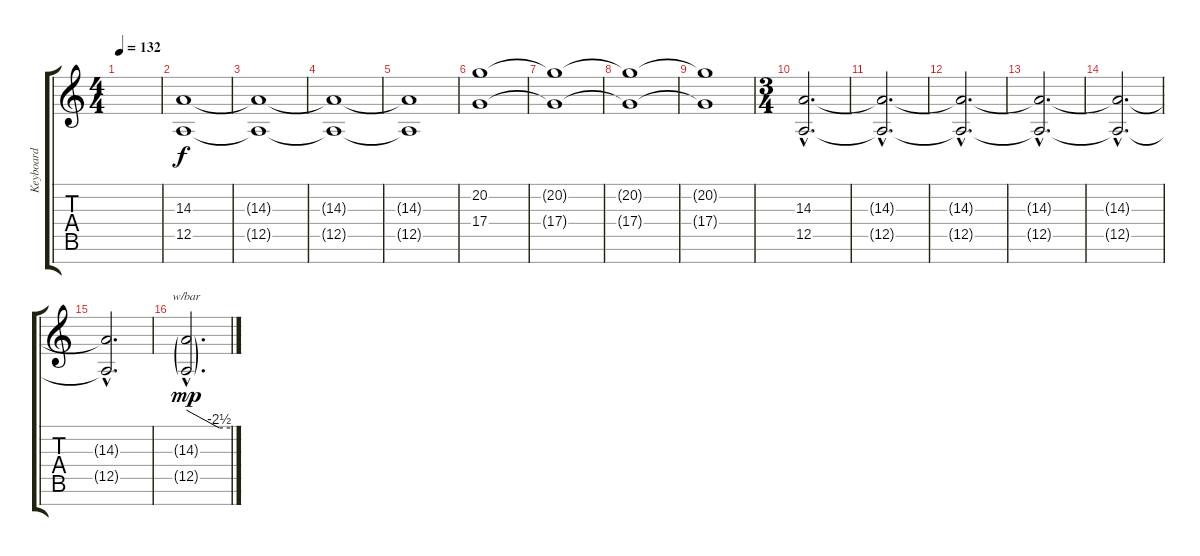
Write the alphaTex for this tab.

\track ("Keyboard" "Keyboard") {instrument stringensemble1}
\staff {score tabs}
\tuning (E4 B3 G3 D3 A2 E2 B1) {hide}
\ts (4 4)
\tempo 132
\clef g2
\ks c
|
(14.3 12.5).1 |
(14.3{t} 12.5{t}).1 |
(14.3{t} 12.5{t}).1 |
(14.3{t} 12.5{t}).1 |
(20.2 17.4).1 |
(20.2{t} 17.4{t}).1 |
(20.2{t} 17.4{t}).1 |
(20.2{t} 17.4{t}).1 |
\ts (3 4)
(14.3{hac} 12.5{hac}).2{d} |
(14.3{hac t} 12.5{hac t}).2{d} |
(14.3{hac t} 12.5{hac t}).2{d} |
(14.3{hac t} 12.5{hac t}).2{d volume 10} |
(14.3{hac t} 12.5{hac t}).2{d} |
(14.3{hac t} 12.5{hac t}).2{d} |
(14.3{g hac} 12.5{g hac}).2{d tbe (custom default 0 0 45 -10 60 -10) dy mp volume 13}
